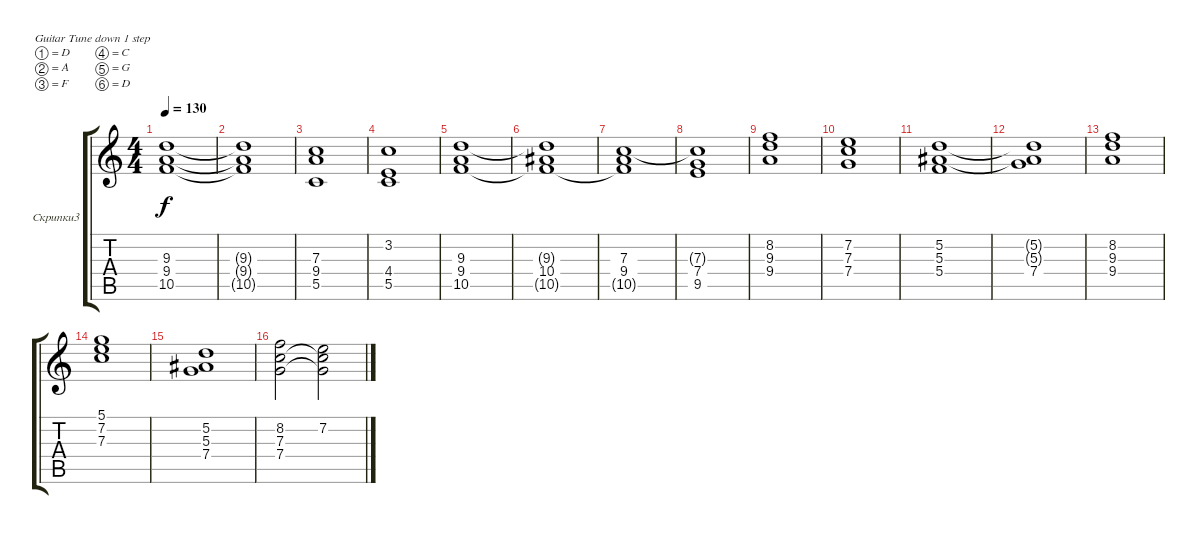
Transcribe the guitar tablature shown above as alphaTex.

\defaultSystemsLayout 4
\bracketExtendMode groupsimilarinstruments
\firstSystemTrackNameOrientation horizontal
\otherSystemsTrackNameOrientation horizontal
\track ("Скрипки3" "Скрипки3") {instrument acousticguitarsteel}
\staff {score tabs}
\tuning (D4 A3 F3 C3 G2 D2)
\ts (4 4)
\tempo 130
\clef g2
\scale
0.487395
\ks c
(9.3 9.4 10.5).1{dy f instrument acousticguitarsteel} |
\scale
0.256303 (9.3{t} 9.4{t} 10.5{t}).1 |
\scale
0.256303 (7.3 9.4 5.5).1 |
\scale
0.333333 (3.2 4.4 5.5).1 |
\scale
0.333333 (9.3 9.4 10.5).1 |
\scale
0.333333 (9.3{t} 10.4 10.5{t}).1 |
\scale
0.333333 (7.3 9.4 10.5{t}).1 |
\scale
0.333333 (7.3{t} 7.4 9.5).1 |
\scale
0.333333 (8.2 9.3 9.4).1 |
\scale
0.333333 (7.2 7.3 7.4).1 |
\scale
0.333333 (5.2 5.3 5.4).1 |
\scale
0.333333 (5.2{t} 5.3{t} 7.4).1 |
\scale
0.333333 (8.2 9.3 9.4).1 |
\scale
0.333333 (5.1 7.2 7.3).1 |
\scale
0.333333 (5.2 5.3 7.4).1 |
\scale
0.333333 (8.2 7.3 7.4).2 (7.2 7.3{t} 7.4{t}).2
